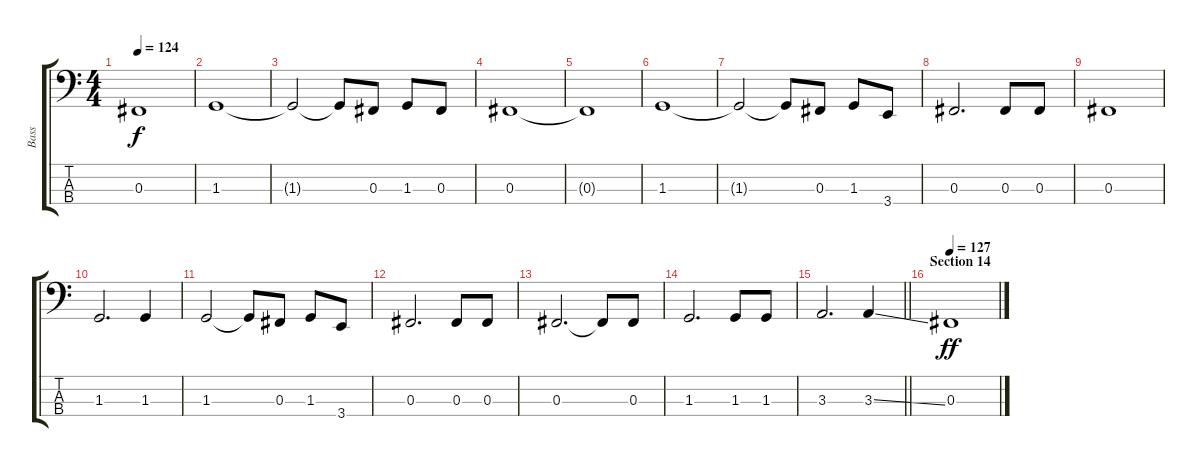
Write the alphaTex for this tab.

\track ("Bass" "Bass") {instrument electricbassfinger}
\staff {score tabs}
\tuning (E2 B1 Gb1 Db1) {hide}
\ts (4 4)
\tempo 124
\clef f4
\ks c
0.3{t}.1{dy f} |
1.3.1 |
1.3{t}.2 1.3{t}.8 0.3.8 1.3.8 0.3.8 |
0.3.1 |
0.3{t}.1 |
1.3.1 |
1.3{t}.2 1.3{t}.8 0.3.8 1.3.8 3.4.8 |
0.3.2{d} 0.3.8 0.3.8 |
0.3.1 |
1.3.2{d} 1.3.4 |
1.3.2 1.3{t}.8 0.3.8 1.3.8 3.4.8 |
0.3.2{d} 0.3.8 0.3.8 |
0.3.2{d} 0.3{t}.8 0.3.8 |
1.3.2{d} 1.3.8 1.3.8 |
\barLineRight lightlight
3.3.2{d} 3.3{ss}.4 |
\section ("" "Section 14")
\tempo 127
0.3.1{dy ff}
